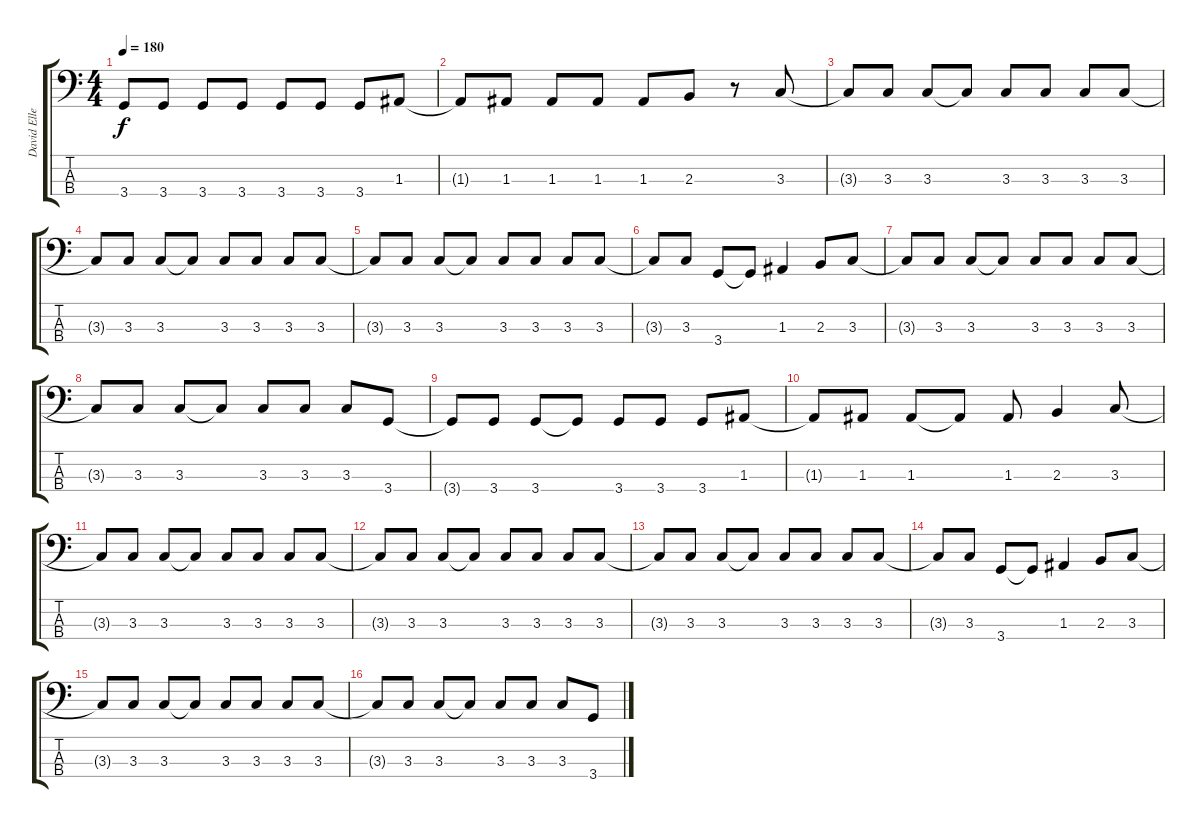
\track ("David Ellefson" "David Elle") {instrument electricbasspick}
\staff {score tabs}
\tuning (G2 D2 A1 E1) {hide}
\ts (4 4)
\tempo 180
\clef f4
\ks c
3.4{t}.8{dy f} 3.4.8 3.4.8 3.4.8 3.4.8 3.4.8 3.4.8 1.3.8 |
1.3{t}.8 1.3.8 1.3.8 1.3.8 1.3.8 2.3.8 r.8 3.3.8{instrument electricbassfinger} |
3.3{t}.8 3.3.8 3.3.8 3.3{t}.8 3.3.8 3.3.8 3.3.8 3.3.8 |
3.3{t}.8 3.3.8 3.3.8 3.3{t}.8 3.3.8 3.3.8 3.3.8 3.3.8 |
3.3{t}.8 3.3.8 3.3.8 3.3{t}.8 3.3.8 3.3.8 3.3.8 3.3.8 |
3.3{t}.8 3.3.8 3.4.8 3.4{t}.8 1.3.4 2.3.8 3.3.8 |
3.3{t}.8 3.3.8 3.3.8 3.3{t}.8 3.3.8 3.3.8 3.3.8 3.3.8 |
3.3{t}.8 3.3.8 3.3.8 3.3{t}.8 3.3.8 3.3.8 3.3.8 3.4.8 |
3.4{t}.8 3.4.8 3.4.8 3.4{t}.8 3.4.8 3.4.8 3.4.8 1.3.8 |
1.3{t}.8 1.3.8 1.3.8 1.3{t}.8 1.3.8 2.3.4 3.3.8 |
3.3{t}.8 3.3.8 3.3.8 3.3{t}.8 3.3.8 3.3.8 3.3.8 3.3.8 |
3.3{t}.8 3.3.8 3.3.8 3.3{t}.8 3.3.8 3.3.8 3.3.8 3.3.8 |
3.3{t}.8 3.3.8 3.3.8 3.3{t}.8 3.3.8 3.3.8 3.3.8 3.3.8 |
3.3{t}.8 3.3.8 3.4.8 3.4{t}.8 1.3.4 2.3.8 3.3.8 |
3.3{t}.8 3.3.8 3.3.8 3.3{t}.8 3.3.8 3.3.8 3.3.8 3.3.8 |
3.3{t}.8 3.3.8 3.3.8 3.3{t}.8 3.3.8 3.3.8 3.3.8 3.4.8
